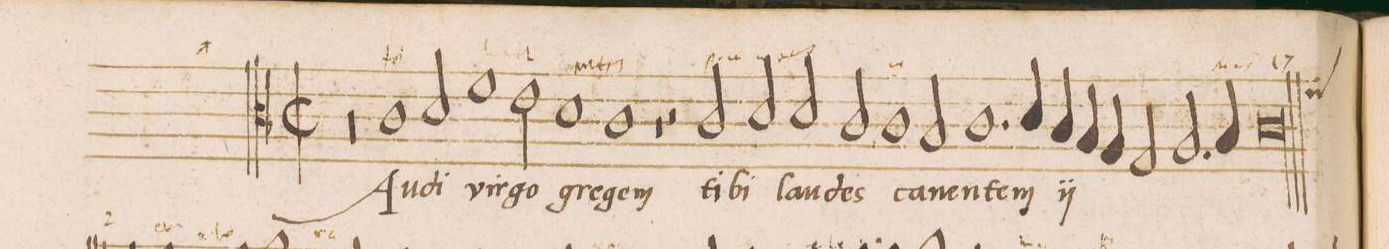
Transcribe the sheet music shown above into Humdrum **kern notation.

**kern	**text
*I"ALTVS	*
*clefC3	*
*k[b-]	*
*met(C|)	*
*M2/1	*
0r	.
=2-	=2-
1c	Au-
2d/	-di
1f\	vir-
=3-	=3-
2e\	-go
1d	gre-
=4-	=4-
1c	-gem
1r	.
=5-	=5-
2r	.
2c/	ti-
2d/	-bi
2d/	lau-
=6-	=6-
2c/	-des
1c	ca-
2B-/	-nen-
=7-	=7-
1.c	-tem
*	*ij
4d/	ti-
4c/	-bi
=8-	=8-
4B-/	lau-
4A/	-des
2G/	ca-
2.A/	-nen-
4B-/	.
=9-	=9-
*custos:f	*
0cl	-tem
*	*Xij
=10||	=10||
*-	*-
